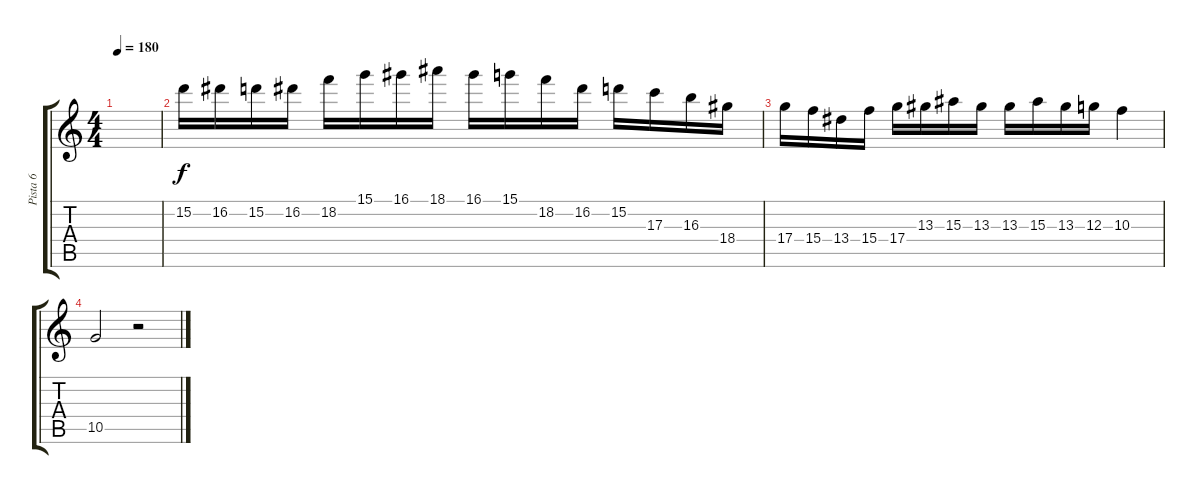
\track ("Pista 6" "Pista 6") {instrument distortionguitar}
\staff {score tabs}
\tuning (E4 B3 G3 D3 A2 E2) {hide}
\ts (4 4)
\tempo 180
\clef g2
\ks c
|
15.2.16 16.2.16 15.2.16 16.2.16 18.2.16 15.1.16 16.1.16 18.1.16 16.1.16 15.1.16 18.2.16 16.2.16 15.2.16 17.3.16 16.3.16 18.4.16 |
17.4.16 15.4.16 13.4.16 15.4.16 17.4.16 13.3.16 15.3.16 13.3.16 13.3.16 15.3.16 13.3.16 12.3.16 10.3.4 |
10.5.2 r.2
